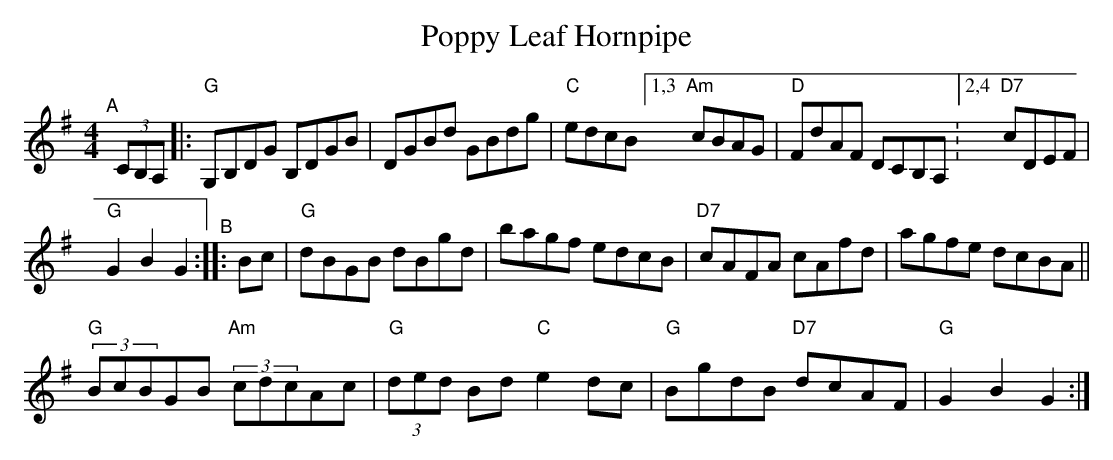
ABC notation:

X:1
T: Poppy Leaf Hornpipe
M: 4/4
L: 1/8
K: G
"^A"[|]\
(3CB,A, |: "G"G,B,DG B,DGB | DGBd GBdg | "C"edcB [1,3 "Am"cBAG | "D"FdAF DCB,A, :[2,4 "D7"cDEF |
"G"G2B2 G2 "^B":: Bc | "G"dBGB dBgd | bagf edcB | "D7"cAFA cAfd | agfe dcBA ||
"G"(3BcBGB "Am"(3cdcAc | "G"(3ded Bd "C"e2dc | "G"BgdB "D7"dcAF | "G"G2B2 G2 :|
